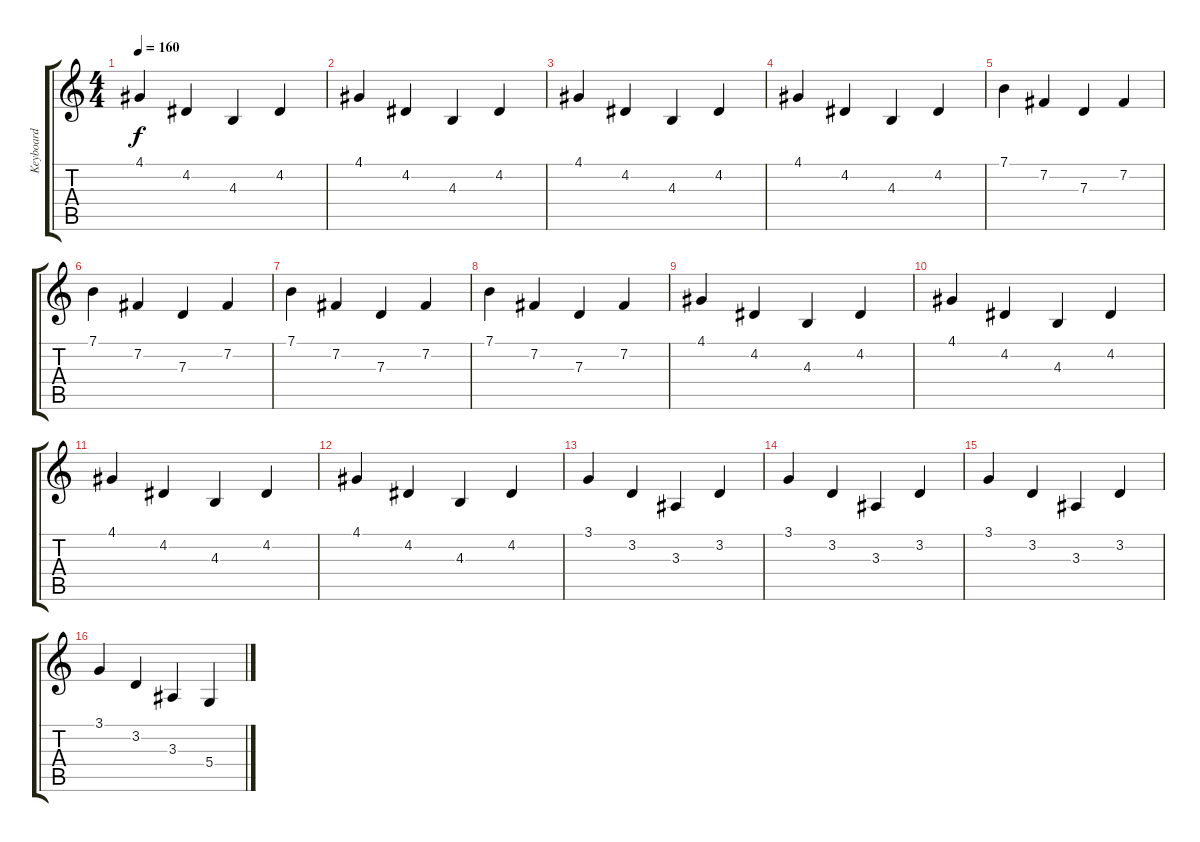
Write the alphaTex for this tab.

\track ("Keyboard" "Keyboard") {instrument vibraphone}
\staff {score tabs}
\tuning (E4 B3 G3 D3 A2 E2) {hide}
\ts (4 4)
\tempo 160
\clef g2
\ks c
4.1.4{dy f} 4.2.4 4.3.4 4.2.4 |
4.1.4 4.2.4 4.3.4 4.2.4 |
4.1.4 4.2.4 4.3.4 4.2.4 |
4.1.4 4.2.4 4.3.4 4.2.4 |
7.1.4 7.2.4 7.3.4 7.2.4 |
7.1.4 7.2.4 7.3.4 7.2.4 |
7.1.4 7.2.4 7.3.4 7.2.4 |
7.1.4 7.2.4 7.3.4 7.2.4 |
4.1.4 4.2.4 4.3.4 4.2.4 |
4.1.4 4.2.4 4.3.4 4.2.4 |
4.1.4 4.2.4 4.3.4 4.2.4 |
4.1.4 4.2.4 4.3.4 4.2.4 |
3.1.4 3.2.4 3.3.4 3.2.4 |
3.1.4 3.2.4 3.3.4 3.2.4 |
3.1.4 3.2.4 3.3.4 3.2.4 |
3.1.4 3.2.4 3.3.4 5.4.4
